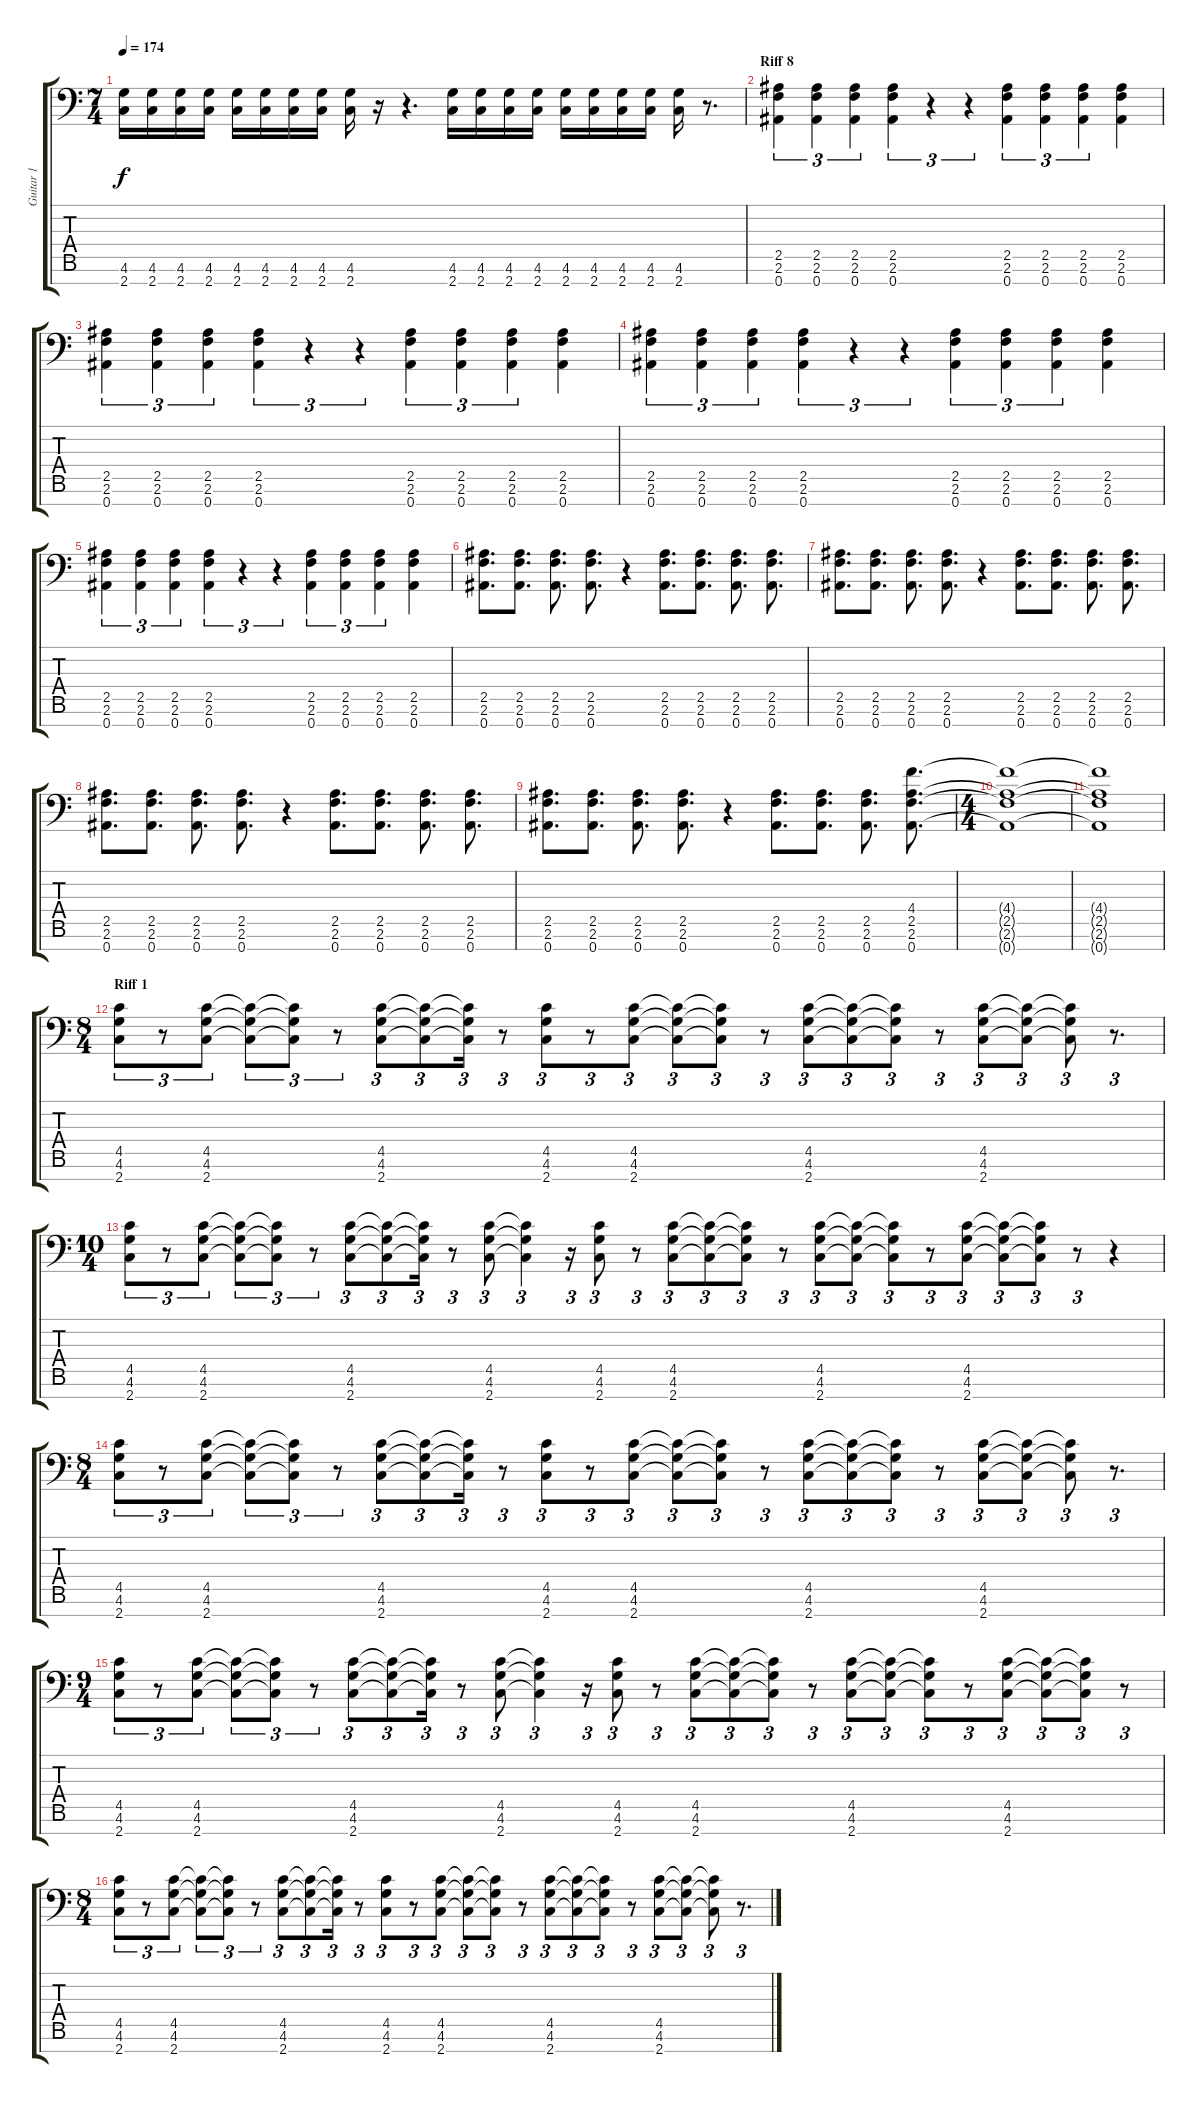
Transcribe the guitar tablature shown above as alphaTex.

\track ("Guitar 1" "Guitar 1") {instrument distortionguitar}
\staff {score tabs}
\tuning (Eb4 Bb3 Gb3 Db3 Ab2 Eb2 Bb1) {hide}
\ts (7 4)
\tempo 174
\clef f4
\ks c
(4.6 2.7).16{dy f} (4.6 2.7).16 (4.6 2.7).16 (4.6 2.7).16 (4.6 2.7).16 (4.6 2.7).16 (4.6 2.7).16 (4.6 2.7).16 (4.6 2.7).16 r.16 r.4{d} (4.6 2.7).16 (4.6 2.7).16 (4.6 2.7).16 (4.6 2.7).16 (4.6 2.7).16 (4.6 2.7).16 (4.6 2.7).16 (4.6 2.7).16 (4.6 2.7).16 r.8{d} |
\section ("" "Riff 8")
(2.5 2.6 0.7).4{tu (3 2)} (2.5 2.6 0.7).4{tu (3 2)} (2.5 2.6 0.7).4{tu (3 2)} (2.5 2.6 0.7).4{tu (3 2)} r.4{tu (3 2)} r.4{tu (3 2)} (2.5 2.6 0.7).4{tu (3 2)} (2.5 2.6 0.7).4{tu (3 2)} (2.5 2.6 0.7).4{tu (3 2)} (2.5 2.6 0.7).4 |
(2.5 2.6 0.7).4{tu (3 2)} (2.5 2.6 0.7).4{tu (3 2)} (2.5 2.6 0.7).4{tu (3 2)} (2.5 2.6 0.7).4{tu (3 2)} r.4{tu (3 2)} r.4{tu (3 2)} (2.5 2.6 0.7).4{tu (3 2)} (2.5 2.6 0.7).4{tu (3 2)} (2.5 2.6 0.7).4{tu (3 2)} (2.5 2.6 0.7).4 |
(2.5 2.6 0.7).4{tu (3 2)} (2.5 2.6 0.7).4{tu (3 2)} (2.5 2.6 0.7).4{tu (3 2)} (2.5 2.6 0.7).4{tu (3 2)} r.4{tu (3 2)} r.4{tu (3 2)} (2.5 2.6 0.7).4{tu (3 2)} (2.5 2.6 0.7).4{tu (3 2)} (2.5 2.6 0.7).4{tu (3 2)} (2.5 2.6 0.7).4 |
(2.5 2.6 0.7).4{tu (3 2)} (2.5 2.6 0.7).4{tu (3 2)} (2.5 2.6 0.7).4{tu (3 2)} (2.5 2.6 0.7).4{tu (3 2)} r.4{tu (3 2)} r.4{tu (3 2)} (2.5 2.6 0.7).4{tu (3 2)} (2.5 2.6 0.7).4{tu (3 2)} (2.5 2.6 0.7).4{tu (3 2)} (2.5 2.6 0.7).4 |
(2.5 2.6 0.7).8{d} (2.5 2.6 0.7).8{d} (2.5 2.6 0.7).8{d} (2.5 2.6 0.7).8{d} r.4 (2.5 2.6 0.7).8{d} (2.5 2.6 0.7).8{d} (2.5 2.6 0.7).8{d} (2.5 2.6 0.7).8{d} |
(2.5 2.6 0.7).8{d} (2.5 2.6 0.7).8{d} (2.5 2.6 0.7).8{d} (2.5 2.6 0.7).8{d} r.4 (2.5 2.6 0.7).8{d} (2.5 2.6 0.7).8{d} (2.5 2.6 0.7).8{d} (2.5 2.6 0.7).8{d} |
(2.5 2.6 0.7).8{d} (2.5 2.6 0.7).8{d} (2.5 2.6 0.7).8{d} (2.5 2.6 0.7).8{d} r.4 (2.5 2.6 0.7).8{d} (2.5 2.6 0.7).8{d} (2.5 2.6 0.7).8{d} (2.5 2.6 0.7).8{d} |
(2.5 2.6 0.7).8{d} (2.5 2.6 0.7).8{d} (2.5 2.6 0.7).8{d} (2.5 2.6 0.7).8{d} r.4 (2.5 2.6 0.7).8{d} (2.5 2.6 0.7).8{d} (2.5 2.6 0.7).8{d} (4.4 2.5 2.6 0.7).8{d} |
\ts (4 4)
(4.4{t} 2.5{t} 2.6{t} 0.7{t}).1 |
(4.4{t} 2.5{t} 2.6{t} 0.7{t}).1 |
\ts (8 4)
\section ("" "Riff 1")
(4.5 4.6 2.7).8{tu (3 2)} r.8{tu (3 2)} (4.5 4.6 2.7).8{tu (3 2)} (4.5{t} 4.6{t} 2.7{t}).8{tu (3 2)} (4.5{t} 4.6{t} 2.7{t}).8{tu (3 2)} r.8{tu (3 2)} (4.5 4.6 2.7).8{tu (3 2)} (4.5{t} 4.6{t} 2.7{t}).8{tu (3 2)} (4.5{t} 4.6{t} 2.7{t}).16{tu (3 2)} r.8{tu (3 2)} (4.5 4.6 2.7).8{tu (3 2)} r.8{tu (3 2)} (4.5 4.6 2.7).8{tu (3 2)} (4.5{t} 4.6{t} 2.7{t}).8{tu (3 2)} (4.5{t} 4.6{t} 2.7{t}).8{tu (3 2)} r.8{tu (3 2)} (4.5 4.6 2.7).8{tu (3 2)} (4.5{t} 4.6{t} 2.7{t}).8{tu (3 2)} (4.5{t} 4.6{t} 2.7{t}).8{tu (3 2)} r.8{tu (3 2)} (4.5 4.6 2.7).8{tu (3 2)} (4.5{t} 4.6{t} 2.7{t}).8{tu (3 2)} (4.5{t} 4.6{t} 2.7{t}).8{tu (3 2)} r.8{d tu (3 2)} |
\ts (10 4)
(4.5 4.6 2.7).8{tu (3 2)} r.8{tu (3 2)} (4.5 4.6 2.7).8{tu (3 2)} (4.5{t} 4.6{t} 2.7{t}).8{tu (3 2)} (4.5{t} 4.6{t} 2.7{t}).8{tu (3 2)} r.8{tu (3 2)} (4.5 4.6 2.7).8{tu (3 2)} (4.5{t} 4.6{t} 2.7{t}).8{tu (3 2)} (4.5{t} 4.6{t} 2.7{t}).16{tu (3 2)} r.8{tu (3 2)} (4.5 4.6 2.7).8{tu (3 2)} (4.5{t} 4.6{t} 2.7{t}).4{tu (3 2)} r.16{tu (3 2)} (4.5 4.6 2.7).8{tu (3 2)} r.8{tu (3 2)} (4.5 4.6 2.7).8{tu (3 2)} (4.5{t} 4.6{t} 2.7{t}).8{tu (3 2)} (4.5{t} 4.6{t} 2.7{t}).8{tu (3 2)} r.8{tu (3 2)} (4.5 4.6 2.7).8{tu (3 2)} (4.5{t} 4.6{t} 2.7{t}).8{tu (3 2)} (4.5{t} 4.6{t} 2.7{t}).8{tu (3 2)} r.8{tu (3 2)} (4.5 4.6 2.7).8{tu (3 2)} (4.5{t} 4.6{t} 2.7{t}).8{tu (3 2)} (4.5{t} 4.6{t} 2.7{t}).8{tu (3 2)} r.8{tu (3 2)} r.4 |
\ts (8 4)
(4.5 4.6 2.7).8{tu (3 2)} r.8{tu (3 2)} (4.5 4.6 2.7).8{tu (3 2)} (4.5{t} 4.6{t} 2.7{t}).8{tu (3 2)} (4.5{t} 4.6{t} 2.7{t}).8{tu (3 2)} r.8{tu (3 2)} (4.5 4.6 2.7).8{tu (3 2)} (4.5{t} 4.6{t} 2.7{t}).8{tu (3 2)} (4.5{t} 4.6{t} 2.7{t}).16{tu (3 2)} r.8{tu (3 2)} (4.5 4.6 2.7).8{tu (3 2)} r.8{tu (3 2)} (4.5 4.6 2.7).8{tu (3 2)} (4.5{t} 4.6{t} 2.7{t}).8{tu (3 2)} (4.5{t} 4.6{t} 2.7{t}).8{tu (3 2)} r.8{tu (3 2)} (4.5 4.6 2.7).8{tu (3 2)} (4.5{t} 4.6{t} 2.7{t}).8{tu (3 2)} (4.5{t} 4.6{t} 2.7{t}).8{tu (3 2)} r.8{tu (3 2)} (4.5 4.6 2.7).8{tu (3 2)} (4.5{t} 4.6{t} 2.7{t}).8{tu (3 2)} (4.5{t} 4.6{t} 2.7{t}).8{tu (3 2)} r.8{d tu (3 2)} |
\ts (9 4)
(4.5 4.6 2.7).8{tu (3 2)} r.8{tu (3 2)} (4.5 4.6 2.7).8{tu (3 2)} (4.5{t} 4.6{t} 2.7{t}).8{tu (3 2)} (4.5{t} 4.6{t} 2.7{t}).8{tu (3 2)} r.8{tu (3 2)} (4.5 4.6 2.7).8{tu (3 2)} (4.5{t} 4.6{t} 2.7{t}).8{tu (3 2)} (4.5{t} 4.6{t} 2.7{t}).16{tu (3 2)} r.8{tu (3 2)} (4.5 4.6 2.7).8{tu (3 2)} (4.5{t} 4.6{t} 2.7{t}).4{tu (3 2)} r.16{tu (3 2)} (4.5 4.6 2.7).8{tu (3 2)} r.8{tu (3 2)} (4.5 4.6 2.7).8{tu (3 2)} (4.5{t} 4.6{t} 2.7{t}).8{tu (3 2)} (4.5{t} 4.6{t} 2.7{t}).8{tu (3 2)} r.8{tu (3 2)} (4.5 4.6 2.7).8{tu (3 2)} (4.5{t} 4.6{t} 2.7{t}).8{tu (3 2)} (4.5{t} 4.6{t} 2.7{t}).8{tu (3 2)} r.8{tu (3 2)} (4.5 4.6 2.7).8{tu (3 2)} (4.5{t} 4.6{t} 2.7{t}).8{tu (3 2)} (4.5{t} 4.6{t} 2.7{t}).8{tu (3 2)} r.8{tu (3 2)} |
\ts (8 4)
(4.5 4.6 2.7).8{tu (3 2)} r.8{tu (3 2)} (4.5 4.6 2.7).8{tu (3 2)} (4.5{t} 4.6{t} 2.7{t}).8{tu (3 2)} (4.5{t} 4.6{t} 2.7{t}).8{tu (3 2)} r.8{tu (3 2)} (4.5 4.6 2.7).8{tu (3 2)} (4.5{t} 4.6{t} 2.7{t}).8{tu (3 2)} (4.5{t} 4.6{t} 2.7{t}).16{tu (3 2)} r.8{tu (3 2)} (4.5 4.6 2.7).8{tu (3 2)} r.8{tu (3 2)} (4.5 4.6 2.7).8{tu (3 2)} (4.5{t} 4.6{t} 2.7{t}).8{tu (3 2)} (4.5{t} 4.6{t} 2.7{t}).8{tu (3 2)} r.8{tu (3 2)} (4.5 4.6 2.7).8{tu (3 2)} (4.5{t} 4.6{t} 2.7{t}).8{tu (3 2)} (4.5{t} 4.6{t} 2.7{t}).8{tu (3 2)} r.8{tu (3 2)} (4.5 4.6 2.7).8{tu (3 2)} (4.5{t} 4.6{t} 2.7{t}).8{tu (3 2)} (4.5{t} 4.6{t} 2.7{t}).8{tu (3 2)} r.8{d tu (3 2)}
